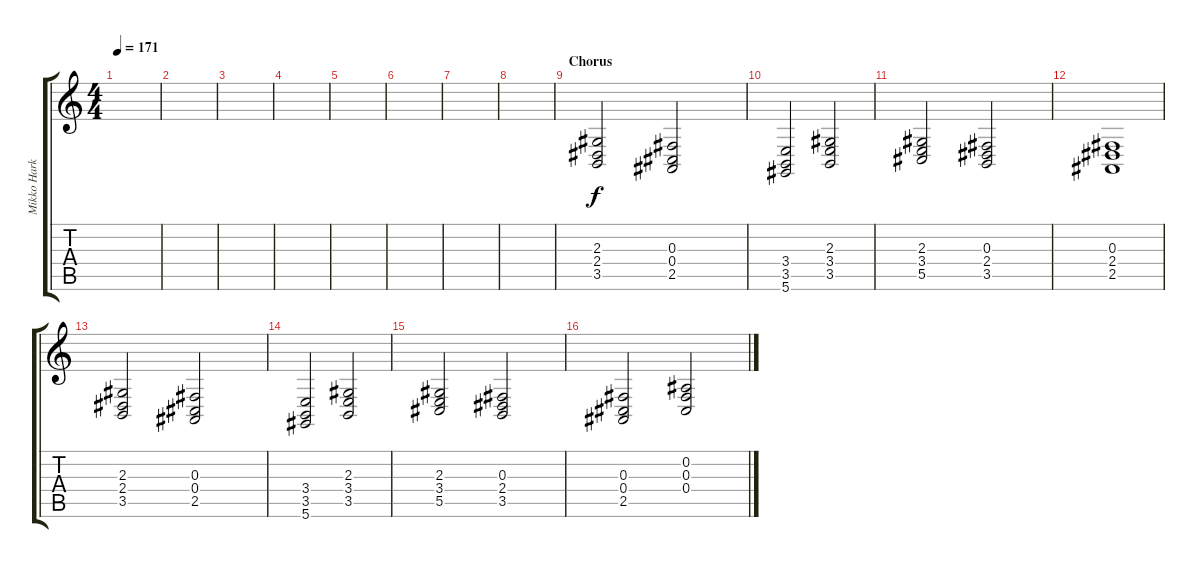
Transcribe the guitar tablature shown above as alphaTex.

\track ("Mikko Harkin LH" "Mikko Hark") {instrument harpsichord}
\staff {score tabs}
\tuning (Eb4 Bb3 Gb3 Db3 Ab2 Eb2) {hide}
\ts (4 4)
\tempo 171
\clef g2
\ks aminor
|
|
|
|
|
|
|
|
\section ("" "Chorus")
(2.3 2.4 3.5).2{volume 13} (0.3 0.4 2.5).2 |
(3.4 3.5 5.6).2 (2.3 3.4 3.5).2 |
(2.3 3.4 5.5).2 (0.3 2.4 3.5).2 |
(0.3 2.4 2.5).1 |
(2.3 2.4 3.5).2 (0.3 0.4 2.5).2 |
(3.4 3.5 5.6).2 (2.3 3.4 3.5).2 |
(2.3 3.4 5.5).2 (0.3 2.4 3.5).2 |
(0.3 0.4 2.5).2 (0.2 0.3 0.4).2
